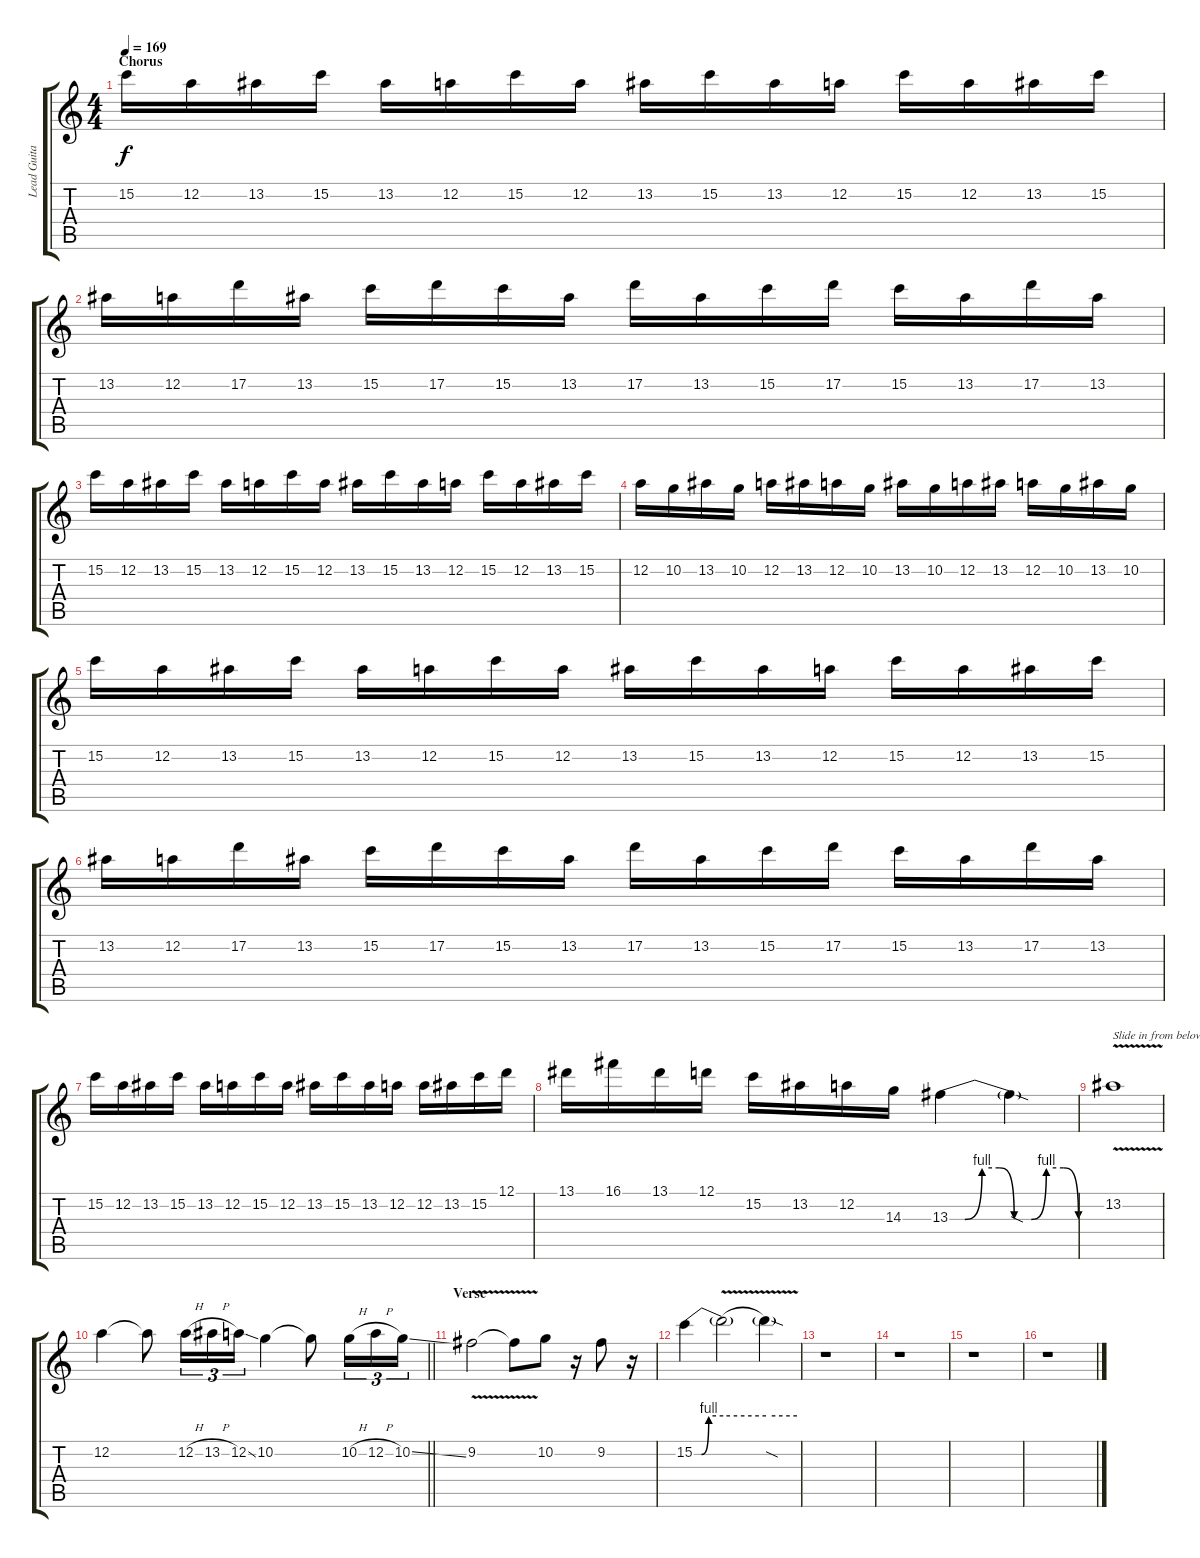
\track ("Lead Guitar 2" "Lead Guita") {instrument overdrivenguitar}
\staff {score tabs}
\tuning (D4 A3 F3 C3 G2 D2) {hide}
\ts (4 4)
\section ("" "Chorus")
\tempo 169
\clef g2
\ks c
15.2.16{dy f} 12.2.16 13.2.16 15.2.16 13.2.16 12.2.16 15.2.16 12.2.16 13.2.16 15.2.16 13.2.16 12.2.16 15.2.16 12.2.16 13.2.16 15.2.16 |
13.2.16 12.2.16 17.2.16 13.2.16 15.2.16 17.2.16 15.2.16 13.2.16 17.2.16 13.2.16 15.2.16 17.2.16 15.2.16 13.2.16 17.2.16 13.2.16 |
15.2.16 12.2.16 13.2.16 15.2.16 13.2.16 12.2.16 15.2.16 12.2.16 13.2.16 15.2.16 13.2.16 12.2.16 15.2.16 12.2.16 13.2.16 15.2.16 |
12.2.16 10.2.16 13.2.16 10.2.16 12.2.16 13.2.16 12.2.16 10.2.16 13.2.16 10.2.16 12.2.16 13.2.16 12.2.16 10.2.16 13.2.16 10.2.16 |
15.2.16 12.2.16 13.2.16 15.2.16 13.2.16 12.2.16 15.2.16 12.2.16 13.2.16 15.2.16 13.2.16 12.2.16 15.2.16 12.2.16 13.2.16 15.2.16 |
13.2.16 12.2.16 17.2.16 13.2.16 15.2.16 17.2.16 15.2.16 13.2.16 17.2.16 13.2.16 15.2.16 17.2.16 15.2.16 13.2.16 17.2.16 13.2.16 |
15.2.16 12.2.16 13.2.16 15.2.16 13.2.16 12.2.16 15.2.16 12.2.16 13.2.16 15.2.16 13.2.16 12.2.16 12.2.16 13.2.16 15.2.16 12.1.16 |
13.1.16 16.1.16 13.1.16 12.1.16 15.2.16 13.2.16 12.2.16 14.3.16 13.3{be (custom 0 0 7 0 15 4 23 4 30 0 38 0 45 4 53 4 60 0)}.4 13.3{sod t}.4 |
13.2{v}.1{txt "Slide in from below."} |
\barLineRight lightlight
12.2.4 12.2{t}.8 12.2{h}.16{tu (3 2)} 13.2{h}.16{tu (3 2)} 12.2{ss}.16{tu (3 2)} 10.2.4 10.2{t}.8 10.2{h}.16{tu (3 2)} 12.2{h}.16{tu (3 2)} 10.2{ss}.16{tu (3 2)} |
\section ("" "Verse")
9.2{v}.2 9.2{t}.8 10.2.8 r.16 9.2.8 r.16 |
15.2{be (custom 0 0 15 0 30 4 60 4)}.4 15.2{be (hold 0 4 60 4) v t}.2 15.2{be (hold 0 4 60 4) sod t}.4 |
r.1 |
r.1 |
r.1 |
r.1
